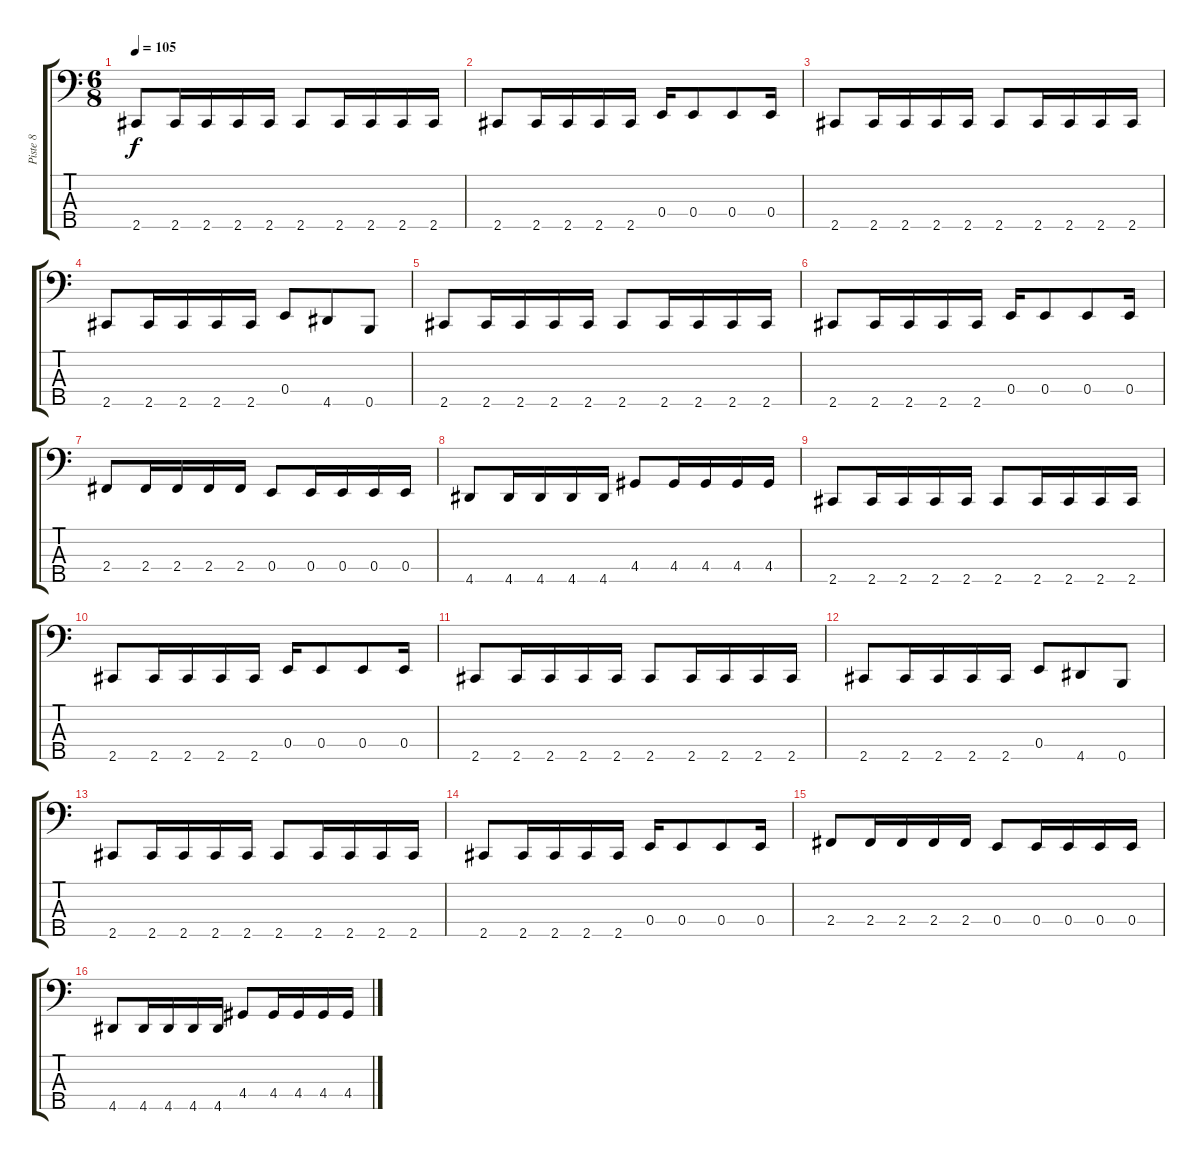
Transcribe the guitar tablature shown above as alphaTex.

\track ("Piste 8" "Piste 8") {instrument electricbassfinger}
\staff {score tabs}
\tuning (G2 D2 A1 E1 B0) {hide}
\ts (6 8)
\tempo 105
\clef f4
\ks c
2.5.8{dy f} 2.5.16 2.5.16 2.5.16 2.5.16 2.5.8 2.5.16 2.5.16 2.5.16 2.5.16 |
2.5.8 2.5.16 2.5.16 2.5.16 2.5.16 0.4.16 0.4.8 0.4.8 0.4.16 |
2.5.8 2.5.16 2.5.16 2.5.16 2.5.16 2.5.8 2.5.16 2.5.16 2.5.16 2.5.16 |
2.5.8 2.5.16 2.5.16 2.5.16 2.5.16 0.4.8 4.5.8 0.5.8 |
2.5.8 2.5.16 2.5.16 2.5.16 2.5.16 2.5.8 2.5.16 2.5.16 2.5.16 2.5.16 |
2.5.8 2.5.16 2.5.16 2.5.16 2.5.16 0.4.16 0.4.8 0.4.8 0.4.16 |
2.4.8 2.4.16 2.4.16 2.4.16 2.4.16 0.4.8 0.4.16 0.4.16 0.4.16 0.4.16 |
4.5.8 4.5.16 4.5.16 4.5.16 4.5.16 4.4.8 4.4.16 4.4.16 4.4.16 4.4.16 |
2.5.8 2.5.16 2.5.16 2.5.16 2.5.16 2.5.8 2.5.16 2.5.16 2.5.16 2.5.16 |
2.5.8 2.5.16 2.5.16 2.5.16 2.5.16 0.4.16 0.4.8 0.4.8 0.4.16 |
2.5.8 2.5.16 2.5.16 2.5.16 2.5.16 2.5.8 2.5.16 2.5.16 2.5.16 2.5.16 |
2.5.8 2.5.16 2.5.16 2.5.16 2.5.16 0.4.8 4.5.8 0.5.8 |
2.5.8 2.5.16 2.5.16 2.5.16 2.5.16 2.5.8 2.5.16 2.5.16 2.5.16 2.5.16 |
2.5.8 2.5.16 2.5.16 2.5.16 2.5.16 0.4.16 0.4.8 0.4.8 0.4.16 |
2.4.8 2.4.16 2.4.16 2.4.16 2.4.16 0.4.8 0.4.16 0.4.16 0.4.16 0.4.16 |
4.5.8 4.5.16 4.5.16 4.5.16 4.5.16 4.4.8 4.4.16 4.4.16 4.4.16 4.4.16
